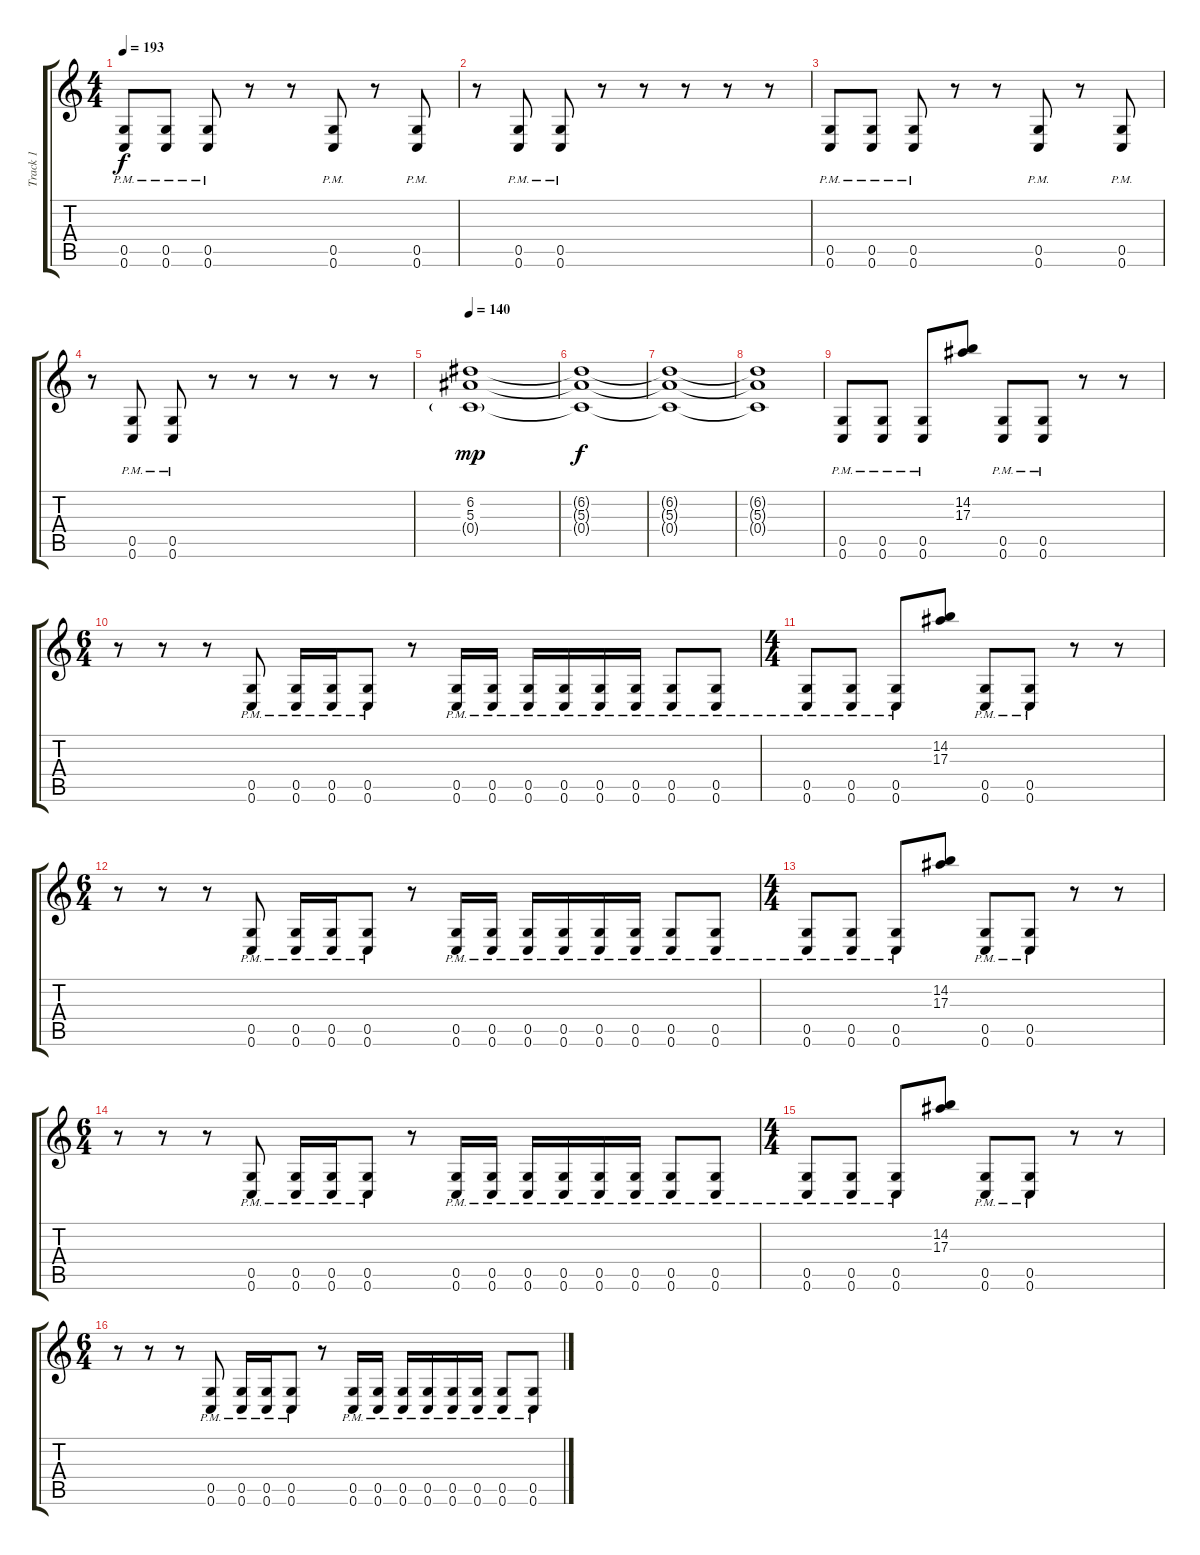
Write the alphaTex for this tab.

\track ("Track 1" "Track 1") {instrument distortionguitar}
\staff {score tabs}
\tuning (D4 A3 F3 C3 G2 C2) {hide}
\ts (4 4)
\tempo 193
\clef g2
\ks c
(0.5{pm} 0.6{pm}).8{dy f} (0.5{pm} 0.6{pm}).8 (0.5{pm} 0.6{pm}).8 r.8 r.8 (0.5{pm} 0.6{pm}).8 r.8 (0.5{pm} 0.6{pm}).8 |
r.8 (0.5{pm} 0.6{pm}).8 (0.5{pm} 0.6{pm}).8 r.8 r.8 r.8 r.8 r.8 |
(0.5{pm} 0.6{pm}).8 (0.5{pm} 0.6{pm}).8 (0.5{pm} 0.6{pm}).8 r.8 r.8 (0.5{pm} 0.6{pm}).8 r.8 (0.5{pm} 0.6{pm}).8 |
r.8 (0.5{pm} 0.6{pm}).8 (0.5{pm} 0.6{pm}).8 r.8 r.8 r.8 r.8 r.8 |
\tempo 140
(6.2 5.3 0.4{g}).1{dy mp} |
(6.2{t} 5.3{t} 0.4{t}).1{dy f} |
(6.2{t} 5.3{t} 0.4{t}).1 |
(6.2{t} 5.3{t} 0.4{t}).1 |
(0.5{pm} 0.6{pm}).8 (0.5{pm} 0.6{pm}).8 (0.5{pm} 0.6{pm}).8 (14.2 17.3).8 (0.5{pm} 0.6{pm}).8 (0.5{pm} 0.6{pm}).8 r.8 r.8 |
\ts (6 4)
r.8 r.8 r.8 (0.5{pm} 0.6{pm}).8 (0.5{pm} 0.6{pm}).16 (0.5{pm} 0.6{pm}).16 (0.5{pm} 0.6{pm}).8 r.8 (0.5{pm} 0.6{pm}).16 (0.5{pm} 0.6{pm}).16 (0.5{pm} 0.6{pm}).16 (0.5{pm} 0.6{pm}).16 (0.5{pm} 0.6{pm}).16 (0.5{pm} 0.6{pm}).16 (0.5{pm} 0.6{pm}).8 (0.5{pm} 0.6{pm}).8 |
\ts (4 4)
(0.5{pm} 0.6{pm}).8 (0.5{pm} 0.6{pm}).8 (0.5{pm} 0.6{pm}).8 (14.2 17.3).8 (0.5{pm} 0.6{pm}).8 (0.5{pm} 0.6{pm}).8 r.8 r.8 |
\ts (6 4)
r.8 r.8 r.8 (0.5{pm} 0.6{pm}).8 (0.5{pm} 0.6{pm}).16 (0.5{pm} 0.6{pm}).16 (0.5{pm} 0.6{pm}).8 r.8 (0.5{pm} 0.6{pm}).16 (0.5{pm} 0.6{pm}).16 (0.5{pm} 0.6{pm}).16 (0.5{pm} 0.6{pm}).16 (0.5{pm} 0.6{pm}).16 (0.5{pm} 0.6{pm}).16 (0.5{pm} 0.6{pm}).8 (0.5{pm} 0.6{pm}).8 |
\ts (4 4)
(0.5{pm} 0.6{pm}).8 (0.5{pm} 0.6{pm}).8 (0.5{pm} 0.6{pm}).8 (14.2 17.3).8 (0.5{pm} 0.6{pm}).8 (0.5{pm} 0.6{pm}).8 r.8 r.8 |
\ts (6 4)
r.8 r.8 r.8 (0.5{pm} 0.6{pm}).8 (0.5{pm} 0.6{pm}).16 (0.5{pm} 0.6{pm}).16 (0.5{pm} 0.6{pm}).8 r.8 (0.5{pm} 0.6{pm}).16 (0.5{pm} 0.6{pm}).16 (0.5{pm} 0.6{pm}).16 (0.5{pm} 0.6{pm}).16 (0.5{pm} 0.6{pm}).16 (0.5{pm} 0.6{pm}).16 (0.5{pm} 0.6{pm}).8 (0.5{pm} 0.6{pm}).8 |
\ts (4 4)
(0.5{pm} 0.6{pm}).8 (0.5{pm} 0.6{pm}).8 (0.5{pm} 0.6{pm}).8 (14.2 17.3).8 (0.5{pm} 0.6{pm}).8 (0.5{pm} 0.6{pm}).8 r.8 r.8 |
\ts (6 4)
r.8 r.8 r.8 (0.5{pm} 0.6{pm}).8 (0.5{pm} 0.6{pm}).16 (0.5{pm} 0.6{pm}).16 (0.5{pm} 0.6{pm}).8 r.8 (0.5{pm} 0.6{pm}).16 (0.5{pm} 0.6{pm}).16 (0.5{pm} 0.6{pm}).16 (0.5{pm} 0.6{pm}).16 (0.5{pm} 0.6{pm}).16 (0.5{pm} 0.6{pm}).16 (0.5{pm} 0.6{pm}).8 (0.5{pm} 0.6{pm}).8
